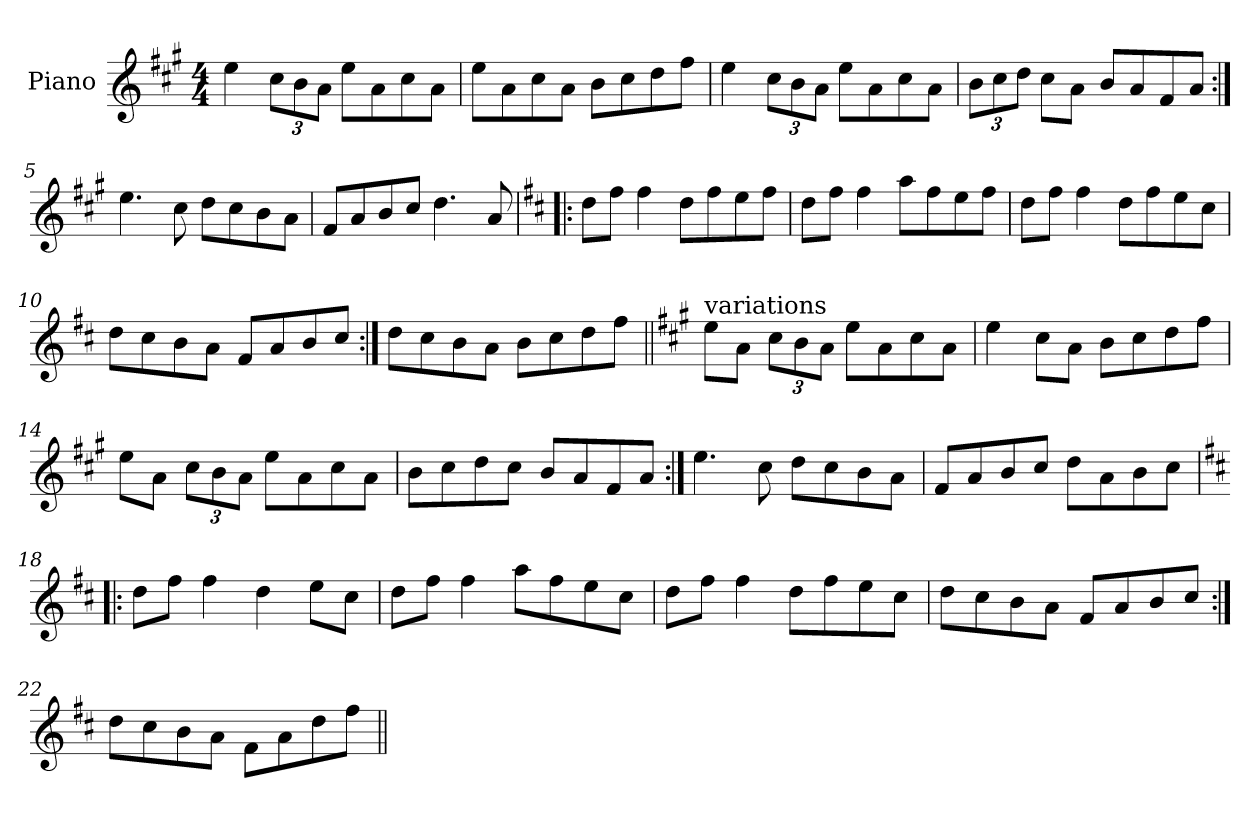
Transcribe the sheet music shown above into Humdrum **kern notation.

**kern
*part1
*staff1
*I"Piano
*I'Pno
*clefG2
*k[f#c#g#]
*A:
*M4/4
=1
4ee\
12cc#\L
12b\
12a\J
8ee\L
8a\
8cc#\
8a\J
=2
8ee\L
8a\
8cc#\
8a\J
8b\L
8cc#\
8dd\
8ff#\J
=3
4ee\
12cc#\L
12b\
12a\J
8ee\L
8a\
8cc#\
8a\J
=4
12b\L
12cc#\
12dd\J
8cc#\L
8a\J
8b/L
8a/
8f#/
8a/J
!!LO:LB:g=z
=5:|!
4.ee\
8cc#\
8dd\L
8cc#\
8b\
8a\J
=6
8f#/L
8a/
8b/
8cc#/J
4.dd\
8a/
=7!|:
*k[f#c#]
*D:
8dd\L
8ff#\J
4ff#\
8dd\L
8ff#\
8ee\
8ff#\J
=8
8dd\L
8ff#\J
4ff#\
8aa\L
8ff#\
8ee\
8ff#\J
!!LO:LB:g=z
=9
8dd\L
8ff#\J
4ff#\
8dd\L
8ff#\
8ee\
8cc#\J
=10
8dd\L
8cc#\
8b\
8a\J
8f#/L
8a/
8b/
8cc#/J
=11:|!
8dd\L
8cc#\
8b\
8a\J
8b\L
8cc#\
8dd\
8ff#\J
=12||
*k[f#c#g#]
*A:
!LO:TX:a:t=variations
8ee\L
8a\J
12cc#\L
12b\
12a\J
8ee\L
8a\
8cc#\
8a\J
!!LO:LB:g=z
=13
4ee\
8cc#\L
8a\J
8b\L
8cc#\
8dd\
8ff#\J
=14
8ee\L
8a\J
12cc#\L
12b\
12a\J
8ee\L
8a\
8cc#\
8a\J
=15
8b\L
8cc#\
8dd\
8cc#\J
8b/L
8a/
8f#/
8a/J
=16:|!
4.ee\
8cc#\
8dd\L
8cc#\
8b\
8a\J
!!LO:LB:g=z
=17
8f#/L
8a/
8b/
8cc#/J
8dd\L
8a\
8b\
8cc#\J
=18!|:
*k[f#c#]
*D:
8dd\L
8ff#\J
4ff#\
4dd\
8ee\L
8cc#\J
=19
8dd\L
8ff#\J
4ff#\
8aa\L
8ff#\
8ee\
8cc#\J
=20
8dd\L
8ff#\J
4ff#\
8dd\L
8ff#\
8ee\
8cc#\J
!!LO:LB:g=z
=21
8dd\L
8cc#\
8b\
8a\J
8f#/L
8a/
8b/
8cc#/J
=22:|!
8dd\L
8cc#\
8b\
8a\J
8f#\L
8a\
8dd\
8ff#\J
=||
*-
